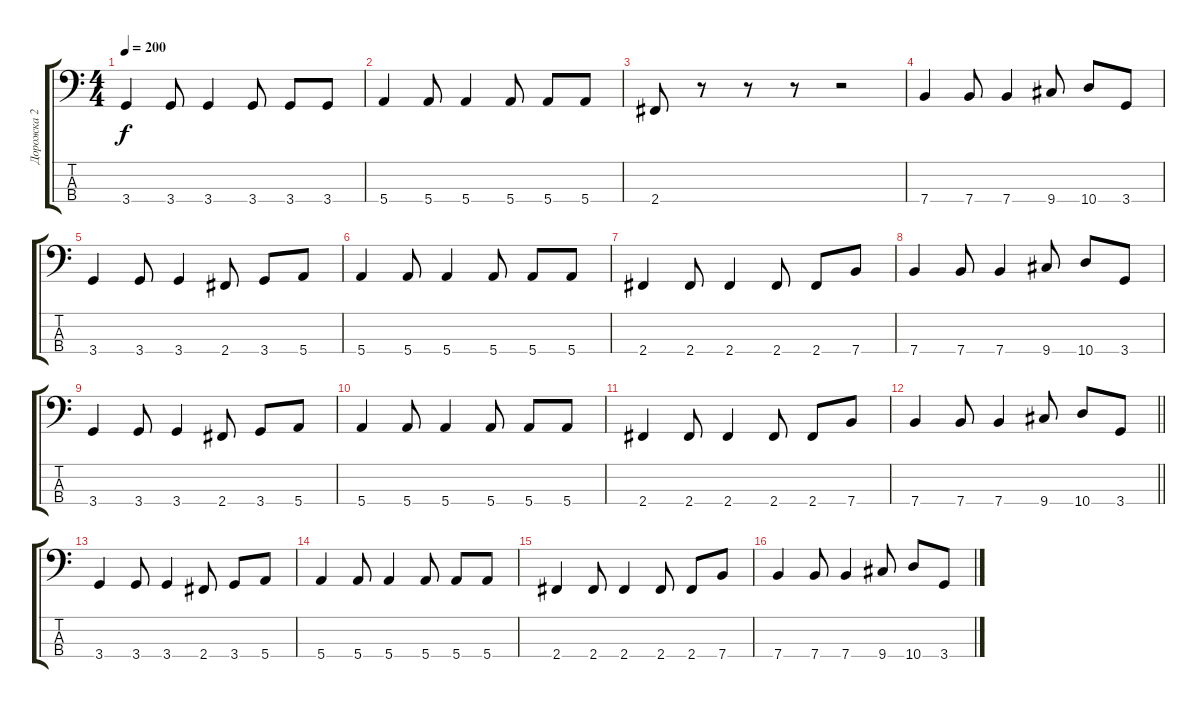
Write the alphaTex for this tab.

\track ("Дорожка 2" "Дорожка 2") {instrument electricbassfinger}
\staff {score tabs}
\tuning (G2 D2 A1 E1) {hide}
\ts (4 4)
\tempo 200
\clef f4
\ks c
3.4.4{dy f} 3.4.8 3.4.4 3.4.8 3.4.8 3.4.8 |
5.4.4 5.4.8 5.4.4 5.4.8 5.4.8 5.4.8 |
2.4.8 r.8 r.8 r.8 r.2 |
7.4.4 7.4.8 7.4.4 9.4.8 10.4.8 3.4.8 |
3.4.4 3.4.8 3.4.4 2.4.8 3.4.8 5.4.8 |
5.4.4 5.4.8 5.4.4 5.4.8 5.4.8 5.4.8 |
2.4.4 2.4.8 2.4.4 2.4.8 2.4.8 7.4.8 |
7.4.4 7.4.8 7.4.4 9.4.8 10.4.8 3.4.8 |
3.4.4 3.4.8 3.4.4 2.4.8 3.4.8 5.4.8 |
5.4.4 5.4.8 5.4.4 5.4.8 5.4.8 5.4.8 |
2.4.4 2.4.8 2.4.4 2.4.8 2.4.8 7.4.8 |
\barLineRight lightlight
7.4.4 7.4.8 7.4.4 9.4.8 10.4.8 3.4.8 |
\section ("" "")
3.4.4 3.4.8 3.4.4 2.4.8 3.4.8 5.4.8 |
5.4.4 5.4.8 5.4.4 5.4.8 5.4.8 5.4.8 |
2.4.4 2.4.8 2.4.4 2.4.8 2.4.8 7.4.8 |
7.4.4 7.4.8 7.4.4 9.4.8 10.4.8 3.4.8
